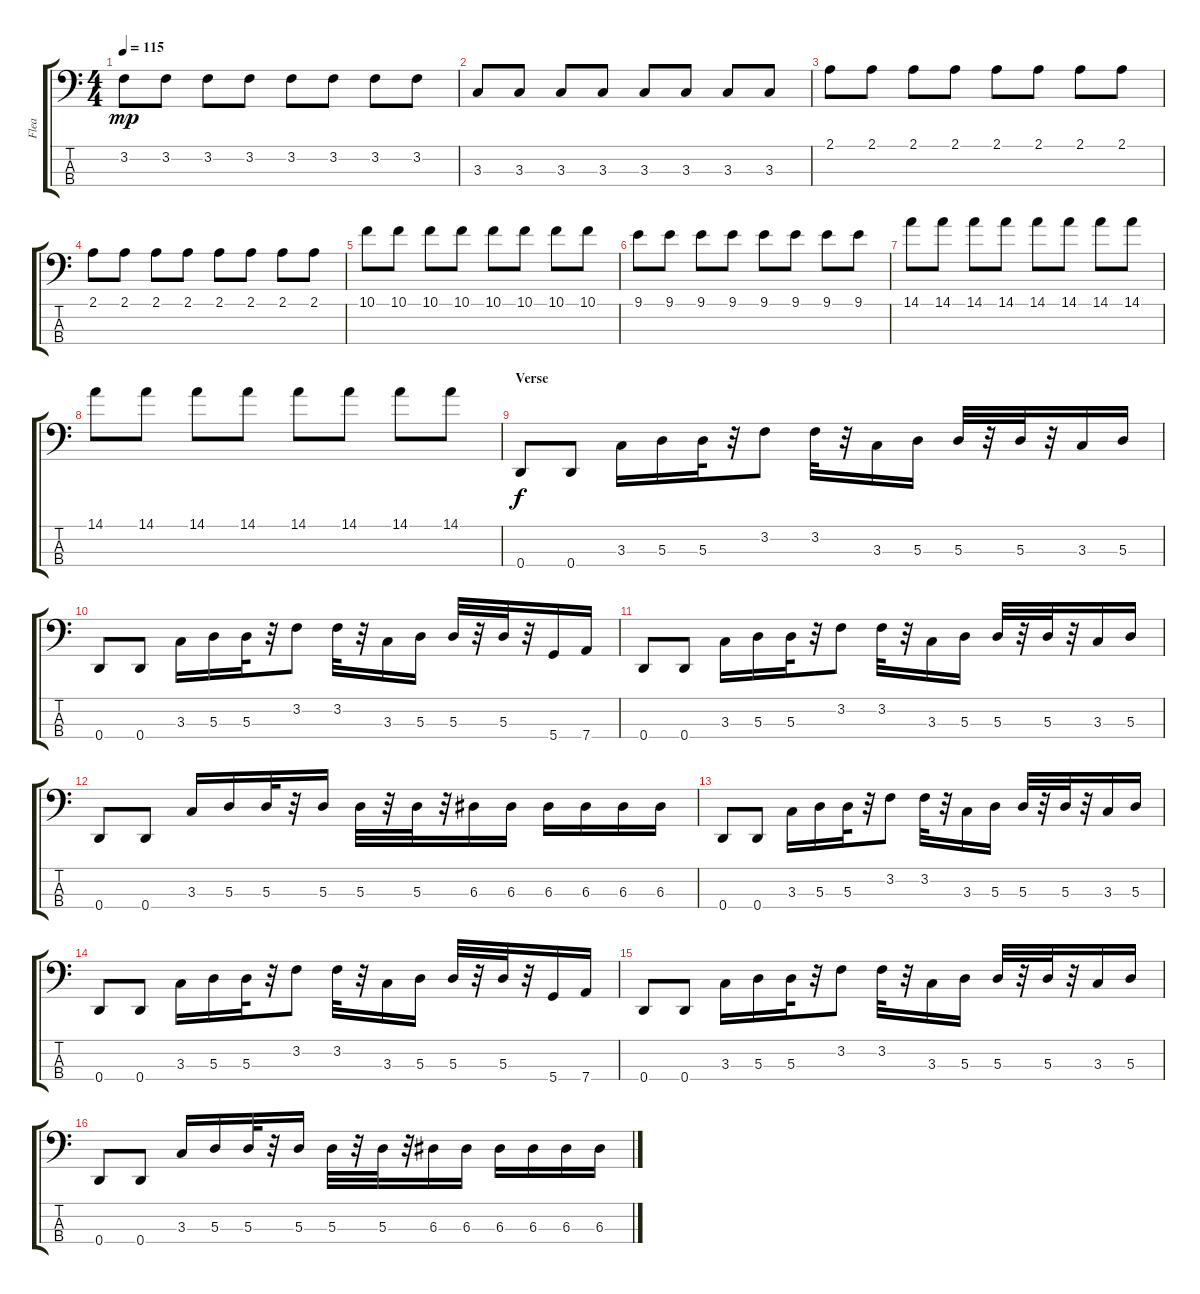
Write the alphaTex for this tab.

\track ("Flea" "Flea") {instrument electricbassfinger}
\staff {score tabs}
\tuning (G2 D2 A1 D1) {hide}
\ts (4 4)
\tempo 115
\clef f4
\ks c
3.2.8{dy mp} 3.2.8 3.2.8 3.2.8 3.2.8 3.2.8 3.2.8 3.2.8 |
3.3.8 3.3.8 3.3.8 3.3.8 3.3.8 3.3.8 3.3.8 3.3.8 |
2.1.8 2.1.8 2.1.8 2.1.8 2.1.8 2.1.8 2.1.8 2.1.8 |
2.1.8 2.1.8 2.1.8 2.1.8 2.1.8 2.1.8 2.1.8 2.1.8 |
10.1.8 10.1.8 10.1.8 10.1.8 10.1.8 10.1.8 10.1.8 10.1.8 |
9.1.8 9.1.8 9.1.8 9.1.8 9.1.8 9.1.8 9.1.8 9.1.8 |
14.1.8 14.1.8 14.1.8 14.1.8 14.1.8 14.1.8 14.1.8 14.1.8 |
14.1.8 14.1.8 14.1.8 14.1.8 14.1.8 14.1.8 14.1.8 14.1.8 |
\section ("" "Verse")
0.4.8{dy f} 0.4.8 3.3.16 5.3.16 5.3.32 r.32 3.2.8 3.2.32 r.32 3.3.16 5.3.16 5.3.32 r.32 5.3.32 r.32 3.3.16 5.3.16 |
0.4.8 0.4.8 3.3.16 5.3.16 5.3.32 r.32 3.2.8 3.2.32 r.32 3.3.16 5.3.16 5.3.32 r.32 5.3.32 r.32 5.4.16 7.4.16 |
0.4.8 0.4.8 3.3.16 5.3.16 5.3.32 r.32 3.2.8 3.2.32 r.32 3.3.16 5.3.16 5.3.32 r.32 5.3.32 r.32 3.3.16 5.3.16 |
0.4.8 0.4.8 3.3.16 5.3.16 5.3.32 r.32 5.3.16 5.3.32 r.32 5.3.32 r.32 6.3.16 6.3.16 6.3.16 6.3.16 6.3.16 6.3.16 |
0.4.8 0.4.8 3.3.16 5.3.16 5.3.32 r.32 3.2.8 3.2.32 r.32 3.3.16 5.3.16 5.3.32 r.32 5.3.32 r.32 3.3.16 5.3.16 |
0.4.8 0.4.8 3.3.16 5.3.16 5.3.32 r.32 3.2.8 3.2.32 r.32 3.3.16 5.3.16 5.3.32 r.32 5.3.32 r.32 5.4.16 7.4.16 |
0.4.8 0.4.8 3.3.16 5.3.16 5.3.32 r.32 3.2.8 3.2.32 r.32 3.3.16 5.3.16 5.3.32 r.32 5.3.32 r.32 3.3.16 5.3.16 |
0.4.8 0.4.8 3.3.16 5.3.16 5.3.32 r.32 5.3.16 5.3.32 r.32 5.3.32 r.32 6.3.16 6.3.16 6.3.16 6.3.16 6.3.16 6.3.16
